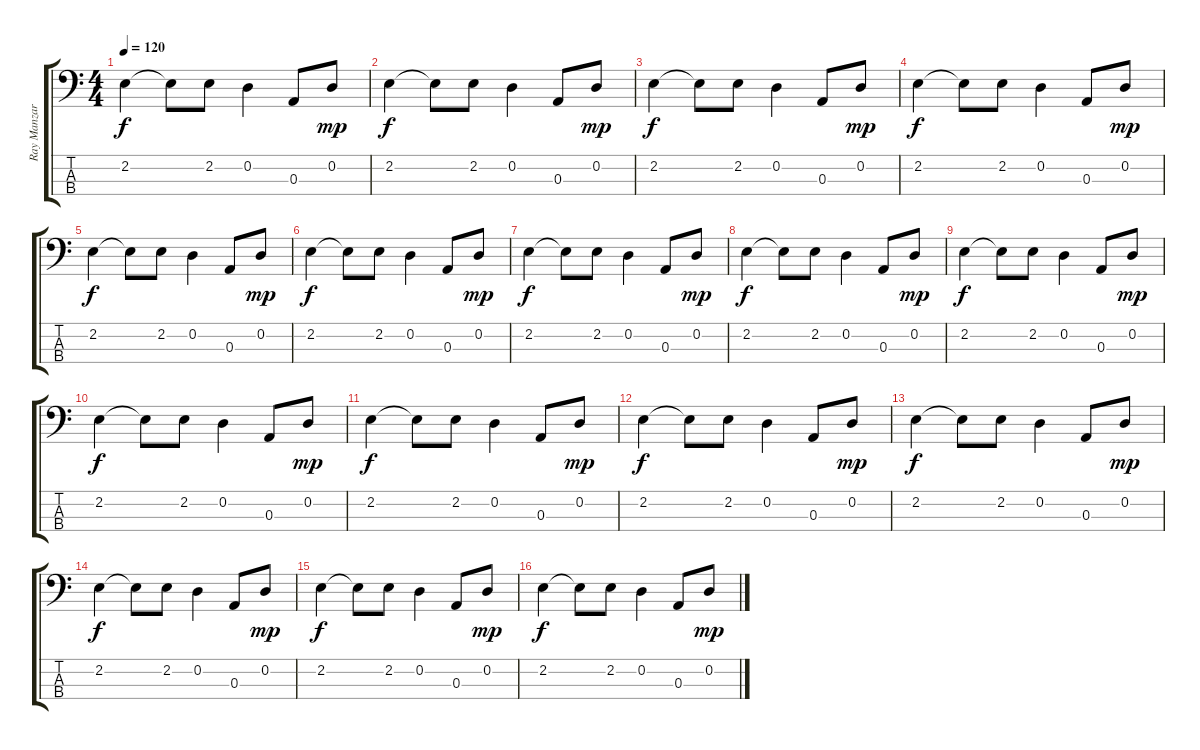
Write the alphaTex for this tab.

\track ("Ray Manzarek Bajo" "Ray Manzar") {instrument acousticbass}
\staff {score tabs}
\tuning (G2 D2 A1 E1) {hide}
\ts (4 4)
\tempo 120
\clef f4
\ks c
2.2.4{dy f} 2.2{t}.8 2.2.8 0.2.4 0.3.8 0.2.8{dy mp} |
2.2.4{dy f} 2.2{t}.8 2.2.8 0.2.4 0.3.8 0.2.8{dy mp} |
2.2.4{dy f} 2.2{t}.8 2.2.8 0.2.4 0.3.8 0.2.8{dy mp} |
2.2.4{dy f} 2.2{t}.8 2.2.8 0.2.4 0.3.8 0.2.8{dy mp} |
2.2.4{dy f} 2.2{t}.8 2.2.8 0.2.4 0.3.8 0.2.8{dy mp} |
2.2.4{dy f} 2.2{t}.8 2.2.8 0.2.4 0.3.8 0.2.8{dy mp} |
2.2.4{dy f} 2.2{t}.8 2.2.8 0.2.4 0.3.8 0.2.8{dy mp} |
2.2.4{dy f} 2.2{t}.8 2.2.8 0.2.4 0.3.8 0.2.8{dy mp} |
2.2.4{dy f} 2.2{t}.8 2.2.8 0.2.4 0.3.8 0.2.8{dy mp} |
2.2.4{dy f} 2.2{t}.8 2.2.8 0.2.4 0.3.8 0.2.8{dy mp} |
2.2.4{dy f} 2.2{t}.8 2.2.8 0.2.4 0.3.8 0.2.8{dy mp} |
2.2.4{dy f} 2.2{t}.8 2.2.8 0.2.4 0.3.8 0.2.8{dy mp} |
2.2.4{dy f} 2.2{t}.8 2.2.8 0.2.4 0.3.8 0.2.8{dy mp} |
2.2.4{dy f} 2.2{t}.8 2.2.8 0.2.4 0.3.8 0.2.8{dy mp} |
2.2.4{dy f} 2.2{t}.8 2.2.8 0.2.4 0.3.8 0.2.8{dy mp} |
2.2.4{dy f} 2.2{t}.8 2.2.8 0.2.4 0.3.8 0.2.8{dy mp}
